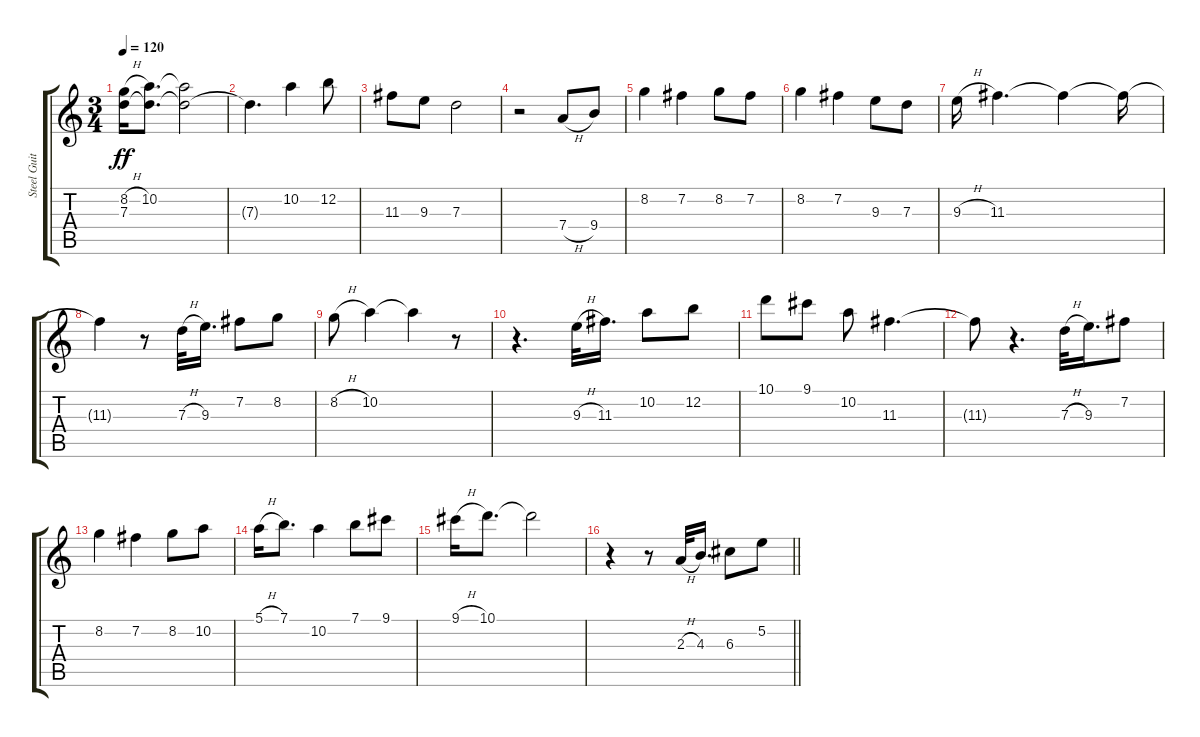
\track ("Steel Guitar" "Steel Guit") {instrument acousticguitarsteel}
\staff {score tabs}
\tuning (E4 B3 G3 D3 A2 E2) {hide}
\ts (3 4)
\section ("" "")
\tempo 120
\clef g2
\ks c
(8.2{h} 7.3{t}).16{dy ff} (10.2 7.3{t}).8{d} (10.2{t} 7.3{t}).2 |
7.3{t}.4{d} 10.2.4 12.2.8 |
11.3.8 9.3.8 7.3.2 |
r.2 7.4{h}.8 9.4.8 |
8.2.4 7.2.4 8.2.8 7.2.8 |
8.2.4 7.2.4 9.3.8 7.3.8 |
9.3{h}.16 11.3.4{d} 11.3{t}.4 11.3{t}.16 |
11.3{t}.4 r.8 7.3{h}.32 9.3.16{d} 7.2.8 8.2.8 |
8.2{h}.8 10.2.4 10.2{t}.4 r.8 |
r.4{d} 9.3{h}.32 11.3.16{d} 10.2.8 12.2.8 |
10.1.8 9.1.8 10.2.8 11.3.4{d} |
11.3{t}.8 r.4{d} 7.3{h}.32 9.3.16{d} 7.2.8 |
8.2.4 7.2.4 8.2.8 10.2.8 |
5.1{h}.16 7.1.8{d} 10.2.4 7.1.8 9.1.8 |
9.1{h}.16 10.1.8{d} 10.1{t}.2 |
\barLineRight lightlight
r.4 r.8 2.3{h}.32 4.3.16{d} 6.3.8 5.2.8
